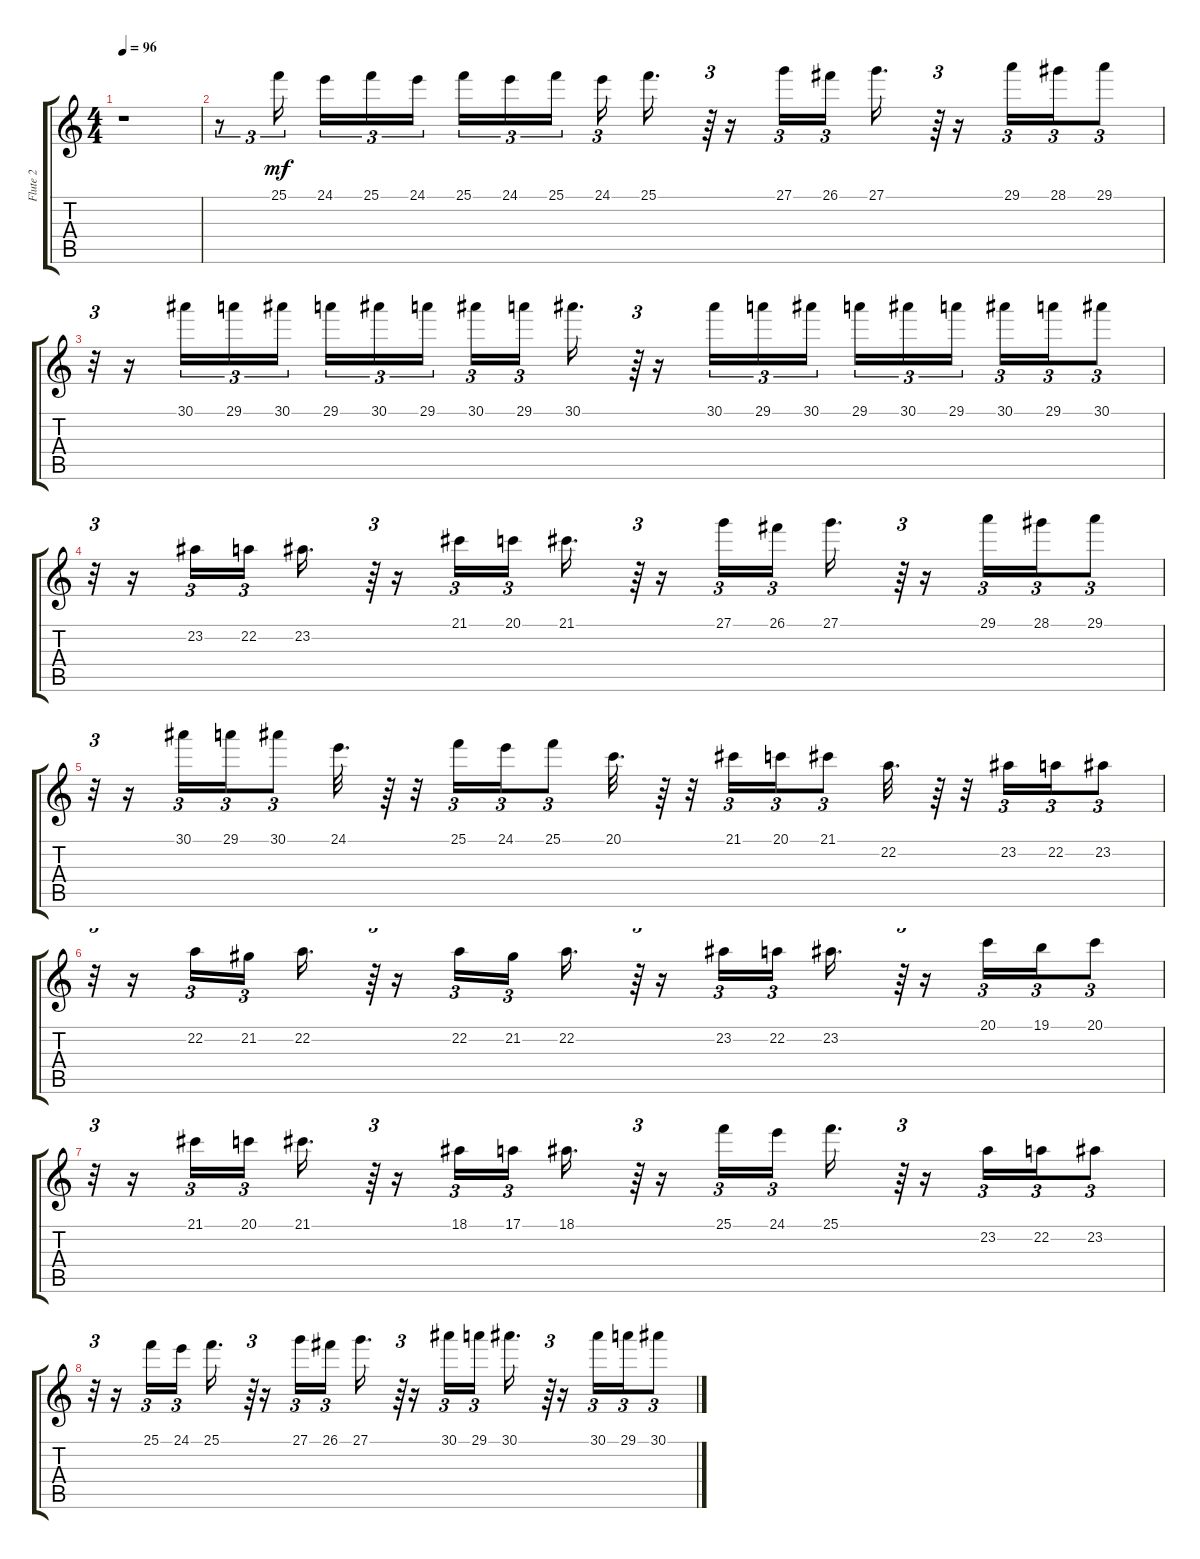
\track ("Flute 2" "Flute 2") {instrument flute}
\staff {score tabs}
\tuning (E4 B3 G3 D3 A2 E2) {hide}
\ts (4 4)
\tempo 96
\clef g2
\ks c
r.1{dy f} |
r.8{tu (3 2)} 25.1.16{tu (3 2) dy mf beam splitsecondary} 24.1.16{tu (3 2)} 25.1.16{tu (3 2)} 24.1.16{tu (3 2)} 25.1.16{tu (3 2)} 24.1.16{tu (3 2)} 25.1.16{tu (3 2) beam splitsecondary} 24.1.16{tu (3 2)} 25.1.16{d} r.64{tu (3 2)} r.16 27.1.16{tu (3 2)} 26.1.16{tu (3 2) beam splitsecondary} 27.1.16{d} r.64{tu (3 2)} r.16 29.1.16{tu (3 2)} 28.1.16{tu (3 2)} 29.1.8{tu (3 2)} |
r.32{tu (3 2)} r.16 30.1.16{tu (3 2)} 29.1.16{tu (3 2)} 30.1.16{tu (3 2) beam splitsecondary} 29.1.16{tu (3 2)} 30.1.16{tu (3 2)} 29.1.16{tu (3 2) beam splitsecondary} 30.1.16{tu (3 2)} 29.1.16{tu (3 2) beam splitsecondary} 30.1.16{d} r.64{tu (3 2)} r.16 30.1.16{tu (3 2)} 29.1.16{tu (3 2)} 30.1.16{tu (3 2) beam splitsecondary} 29.1.16{tu (3 2)} 30.1.16{tu (3 2)} 29.1.16{tu (3 2) beam splitsecondary} 30.1.16{tu (3 2)} 29.1.16{tu (3 2)} 30.1.8{tu (3 2)} |
r.32{tu (3 2)} r.16 23.2.16{tu (3 2)} 22.2.16{tu (3 2) beam splitsecondary} 23.2.16{d} r.64{tu (3 2)} r.16 21.1.16{tu (3 2)} 20.1.16{tu (3 2) beam splitsecondary} 21.1.16{d} r.64{tu (3 2)} r.16 27.1.16{tu (3 2)} 26.1.16{tu (3 2) beam splitsecondary} 27.1.16{d} r.64{tu (3 2)} r.16 29.1.16{tu (3 2)} 28.1.16{tu (3 2)} 29.1.8{tu (3 2)} |
r.32{tu (3 2)} r.16 30.1.16{tu (3 2)} 29.1.16{tu (3 2)} 30.1.8{tu (3 2)} 24.1.32{d} r.64 r.32 25.1.16{tu (3 2)} 24.1.16{tu (3 2)} 25.1.8{tu (3 2)} 20.1.32{d} r.64 r.32 21.1.16{tu (3 2)} 20.1.16{tu (3 2)} 21.1.8{tu (3 2)} 22.2.32{d} r.64 r.32 23.2.16{tu (3 2)} 22.2.16{tu (3 2)} 23.2.8{tu (3 2)} |
r.32{tu (3 2)} r.16 22.2.16{tu (3 2)} 21.2.16{tu (3 2) beam splitsecondary} 22.2.16{d} r.64{tu (3 2)} r.16 22.2.16{tu (3 2)} 21.2.16{tu (3 2) beam splitsecondary} 22.2.16{d} r.64{tu (3 2)} r.16 23.2.16{tu (3 2)} 22.2.16{tu (3 2) beam splitsecondary} 23.2.16{d} r.64{tu (3 2)} r.16 20.1.16{tu (3 2)} 19.1.16{tu (3 2)} 20.1.8{tu (3 2)} |
r.32{tu (3 2)} r.16 21.1.16{tu (3 2)} 20.1.16{tu (3 2) beam splitsecondary} 21.1.16{d} r.64{tu (3 2)} r.16 18.1.16{tu (3 2)} 17.1.16{tu (3 2) beam splitsecondary} 18.1.16{d} r.64{tu (3 2)} r.16 25.1.16{tu (3 2)} 24.1.16{tu (3 2) beam splitsecondary} 25.1.16{d} r.64{tu (3 2)} r.16 23.2.16{tu (3 2)} 22.2.16{tu (3 2)} 23.2.8{tu (3 2)} |
r.32{tu (3 2)} r.16 25.1.16{tu (3 2)} 24.1.16{tu (3 2) beam splitsecondary} 25.1.16{d} r.64{tu (3 2)} r.16 27.1.16{tu (3 2)} 26.1.16{tu (3 2) beam splitsecondary} 27.1.16{d} r.64{tu (3 2)} r.16 30.1.16{tu (3 2)} 29.1.16{tu (3 2) beam splitsecondary} 30.1.16{d} r.64{tu (3 2)} r.16 30.1.16{tu (3 2)} 29.1.16{tu (3 2)} 30.1.8{tu (3 2)}
